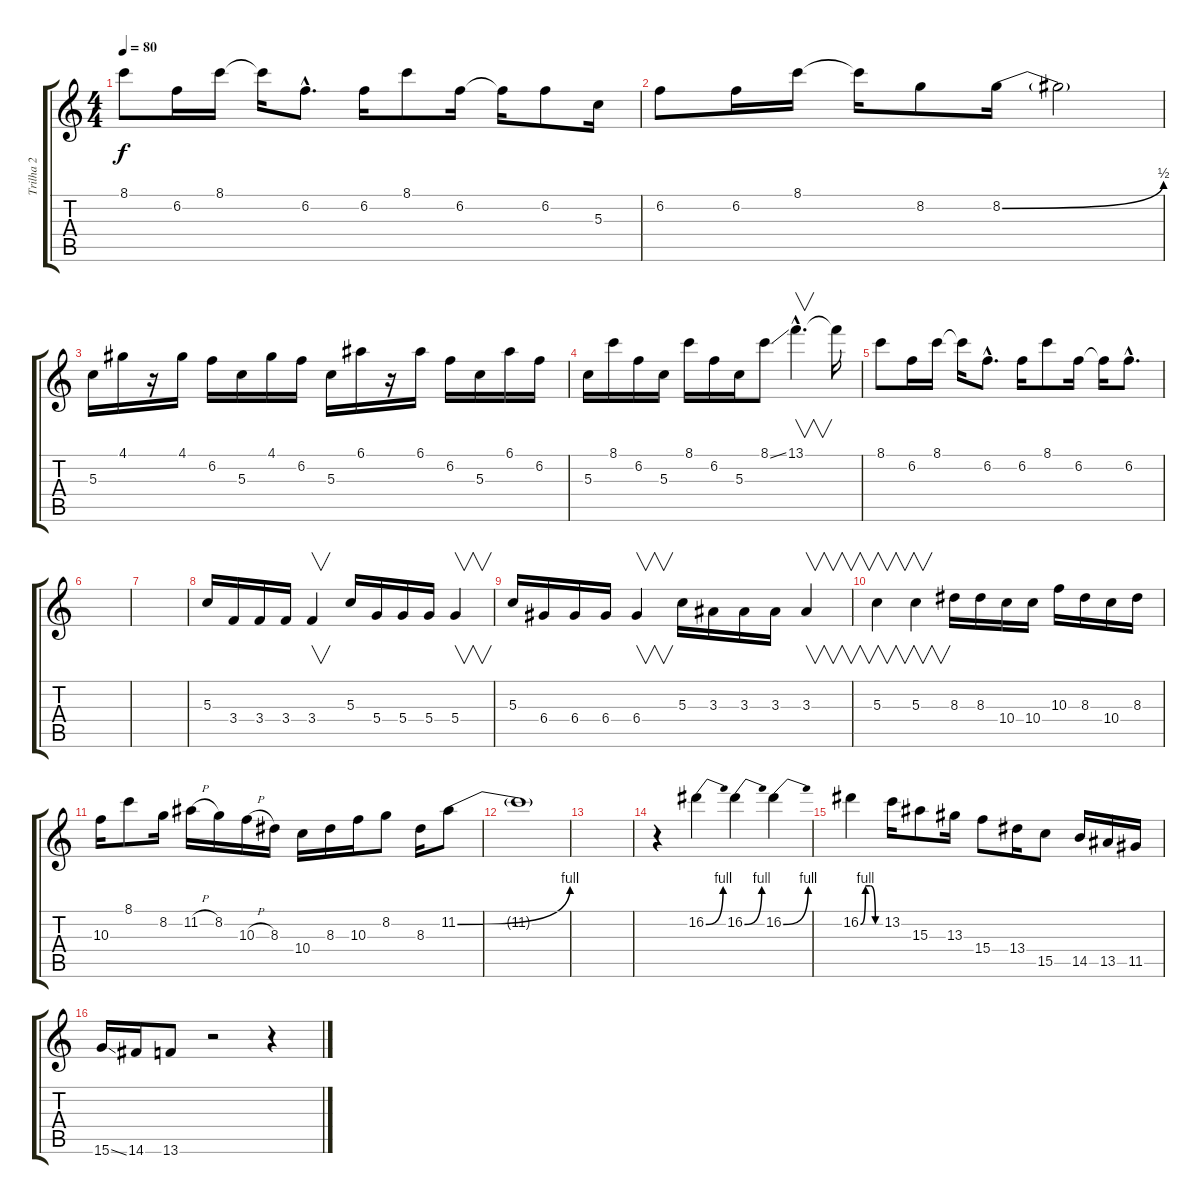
\track ("Trilha 2" "Trilha 2") {instrument electricguitarclean}
\staff {score tabs}
\tuning (E4 B3 G3 D3 A2 E2) {hide}
\ts (4 4)
\tempo 80
\clef g2
\ks c
8.1.8{dy f} 6.2.16 8.1.16 8.1{t}.16 6.2{hac}.8{d} 6.2.16 8.1.8 6.2.16 6.2{t}.16 6.2.8 5.3.16 |
6.2.8 6.2.16 8.1.16 8.1{t}.16 8.2.8 8.2{be (bend 0 0 60 2)}.16 8.2{t}.2 |
5.3.16 4.1.16 r.16 4.1.16 6.2.16 5.3.16 4.1.16 6.2.16 5.3.16 6.1.16 r.16 6.1.16 6.2.16 5.3.16 6.1.16 6.2.16 |
5.3.16 8.1.16 6.2.16 5.3.16 8.1.16 6.2.16 5.3.16 8.1{ss}.8 13.1{hac}.4{v d} 13.1{t}.16 |
8.1.8 6.2.16 8.1.16 8.1{t}.16 6.2{hac}.8{d} 6.2.16 8.1.8 6.2.16 6.2{t}.16 6.2{hac}.8{d} |
|
|
5.3.16 3.4.16 3.4.16 3.4.16 3.4.4{v} 5.3.16 5.4.16 5.4.16 5.4.16 5.4.4{v} |
5.3.16 6.4.16 6.4.16 6.4.16 6.4.4{v} 5.3.16 3.3.16 3.3.16 3.3.16 3.3.4{v} |
5.3.4{v} 5.3.4{v} 8.3.16 8.3.16 10.4.16 10.4.16 10.3.16 8.3.16 10.4.16 8.3.16 |
10.3.16 8.1.8 8.2.16 11.2{h}.16 8.2.16 10.3{h}.16 8.3.16 10.4.16 8.3.16 10.3.16 8.2.8 8.3.16 11.2{be (bend 0 0 60 4)}.8 |
11.2{t}.1 |
|
r.4 16.2{be (bend 0 0 60 4)}.4 16.2{be (bend 0 0 60 4)}.4 16.2{be (bend 0 0 60 4)}.4 |
16.2{be (custom 0 0 15 4 30 4 45 0 60 0)}.4 13.2.16 15.3.8 13.3.16 15.4.8 13.4.16 15.5.8 14.5.16 13.5.16 11.5.16 |
15.6{ss}.16 14.6.16 13.6.8 r.2 r.4
